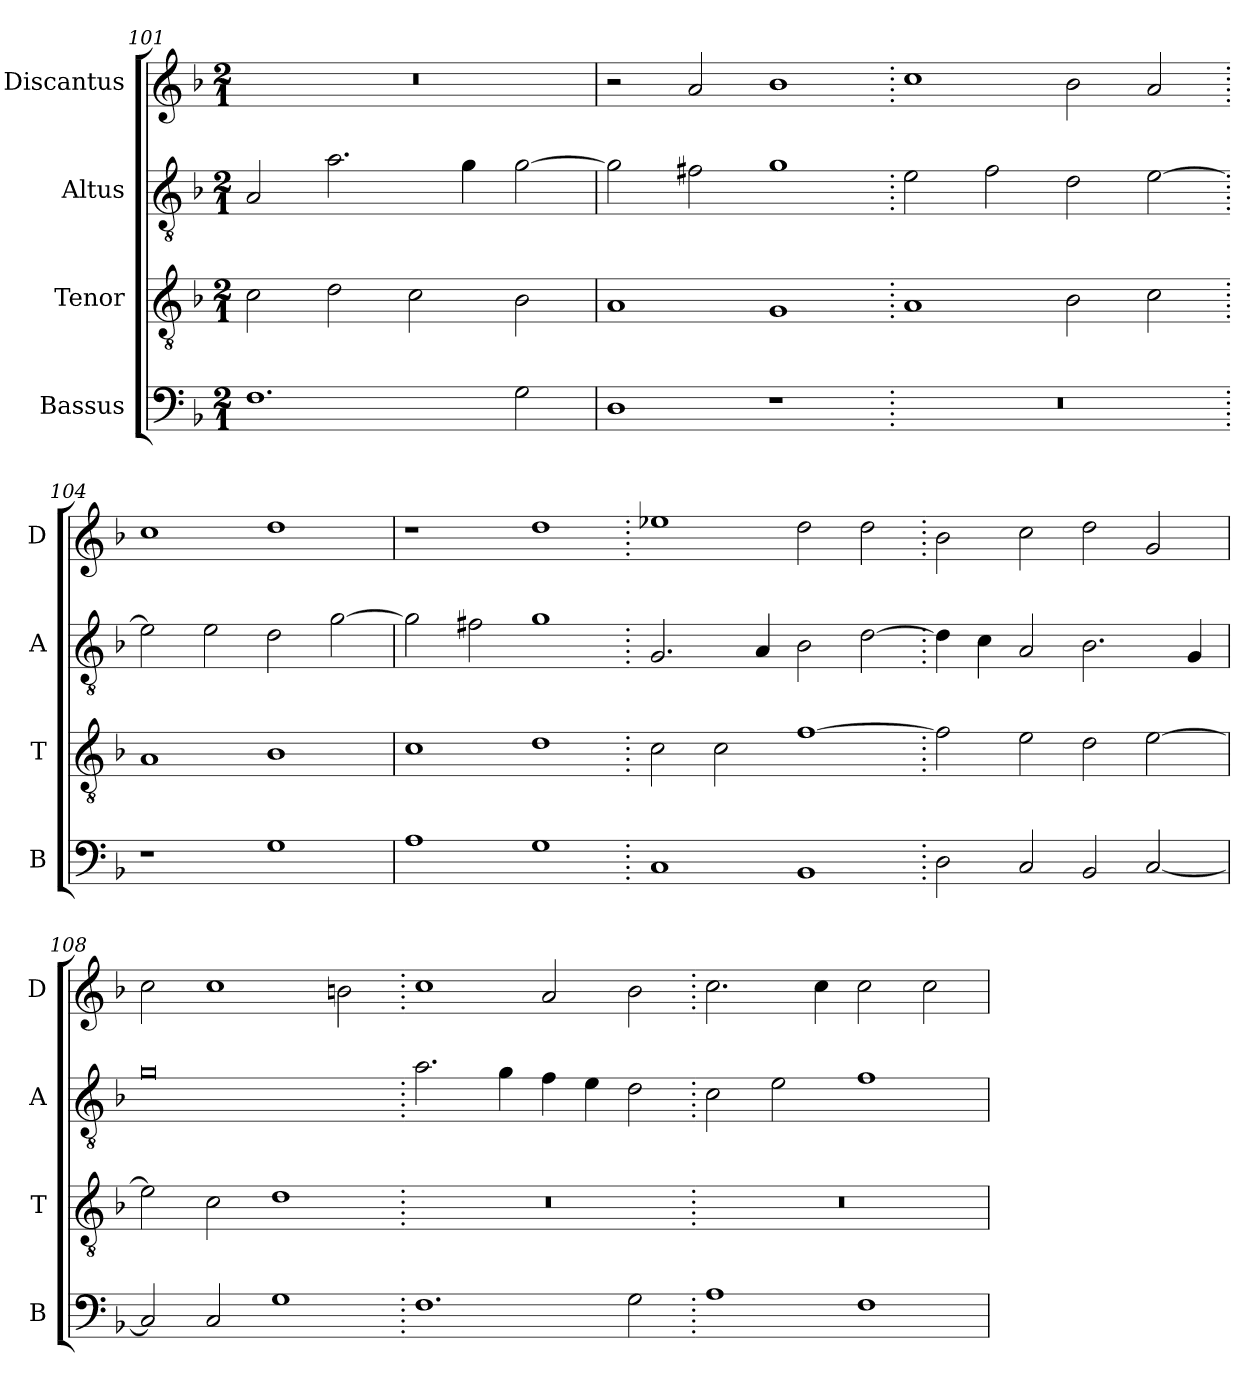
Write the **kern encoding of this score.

**kern	**kern	**kern	**kern
*part4	*part3	*part2	*part1
*staff4	*staff3	*staff2	*staff1
*I"Bassus	*I"Tenor	*I"Altus	*I"Discantus
*I'B	*I'T	*I'A	*I'D
*clefF4	*clefGv2	*clefGv2	*clefG2
*k[b-]	*k[b-]	*k[b-]	*k[b-]
*M2/1	*M2/1	*M2/1	*M2/1
=101	=101	=101	=101
1.F	2c\	2A/	0r
.	2d\	2.a\	.
.	2c\	.	.
.	.	4g\	.
2G\	2B-\	[2g\	.
=102	=102	=102	=102
1D	1A	2g\]	2r
.	.	2f#X\	2a/
1r	1G	1g	1b-
=103.	=103.	=103.	=103.
0r	1A	2e\	1cc
.	.	2f\	.
.	2B-\	2d\	2b-\
.	2c\	[2e\	2a/
=104.	=104.	=104.	=104.
1r	1A	2e\]	1cc
.	.	2e\	.
1G	1B-	2d\	1dd
.	.	[2g\	.
=105	=105	=105	=105
1A	1c	2g\]	1r
.	.	2f#X\	.
1G	1d	1g	1dd
=106.	=106.	=106.	=106.
1C	2c\	2.G/	1ee-X
.	2c\	.	.
.	.	4A/	.
1BB-	[1f	2B-\	2dd\
.	.	[2d\	2dd\
=107.	=107.	=107.	=107.
2D\	2f\]	4d\]	2b-\
.	.	4c\	.
2C/	2e\	2A/	2cc\
2BB-/	2d\	2.B-\	2dd\
[2C/	[2e\	.	2g/
.	.	4G/	.
=108	=108	=108	=108
2C/]	2e\]	0g	2cc\
2C/	2c\	.	1cc
1G	1d	.	.
.	.	.	2bn\
=109.	=109.	=109.	=109.
1.F	0r	2.a\	1cc
.	.	4g\	.
.	.	4f\	2a/
.	.	4e\	.
2G\	.	2d\	2b-\
=110.	=110.	=110.	=110.
1A	0r	2c\	2.cc\
.	.	2e\	.
.	.	.	4cc\
1F	.	1f	2cc\
.	.	.	2cc\
=	=	=	=
*-	*-	*-	*-
